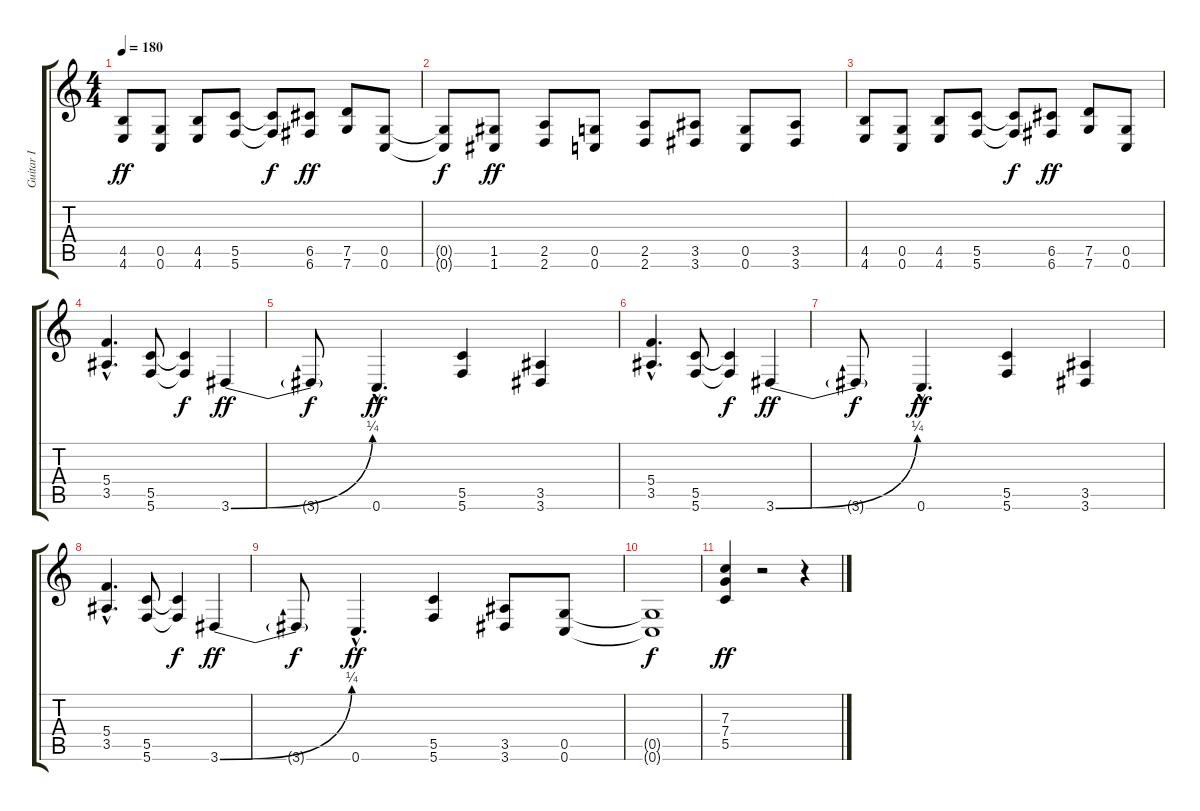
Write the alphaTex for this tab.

\track ("Guitar I" "Guitar I") {instrument distortionguitar}
\staff {score tabs}
\tuning (D4 A3 F3 C3 G2 C2) {hide}
\ts (4 4)
\tempo 180
\clef g2
\ks c
(4.5 4.6).8{dy ff} (0.5 0.6).8 (4.5 4.6).8 (5.5 5.6).8 (5.5{t} 5.6{t}).8{dy f} (6.5 6.6).8{dy ff} (7.5 7.6).8 (0.5 0.6).8 |
(0.5{t} 0.6{t}).8{dy f} (1.5 1.6).8{dy ff} (2.5 2.6).8 (0.5 0.6).8 (2.5 2.6).8 (3.5 3.6).8 (0.5 0.6).8 (3.5 3.6).8 |
(4.5 4.6).8 (0.5 0.6).8 (4.5 4.6).8 (5.5 5.6).8 (5.5{t} 5.6{t}).8{dy f} (6.5 6.6).8{dy ff} (7.5 7.6).8 (0.5 0.6).8 |
(5.4{hac} 3.5{hac}).4{d} (5.5 5.6).8 (5.5{t} 5.6{t}).4{dy f} 3.6{be (bend 0 0 60 1)}.4{dy ff} |
3.6{t}.8{dy f} 0.6{hac}.4{d dy ff} (5.5 5.6).4 (3.5 3.6).4 |
(5.4{hac} 3.5{hac}).4{d} (5.5 5.6).8 (5.5{t} 5.6{t}).4{dy f} 3.6{be (bend 0 0 60 1)}.4{dy ff} |
3.6{t}.8{dy f} 0.6{hac}.4{d dy ff} (5.5 5.6).4 (3.5 3.6).4 |
(5.4{hac} 3.5{hac}).4{d} (5.5 5.6).8 (5.5{t} 5.6{t}).4{dy f} 3.6{be (bend 0 0 60 1)}.4{dy ff} |
3.6{t}.8{dy f} 0.6{hac}.4{d dy ff} (5.5 5.6).4 (3.5 3.6).8 (0.5 0.6).8 |
(0.5{t} 0.6{t}).1{dy f} |
(7.3 7.4 5.5).4{dy ff} r.2 r.4
